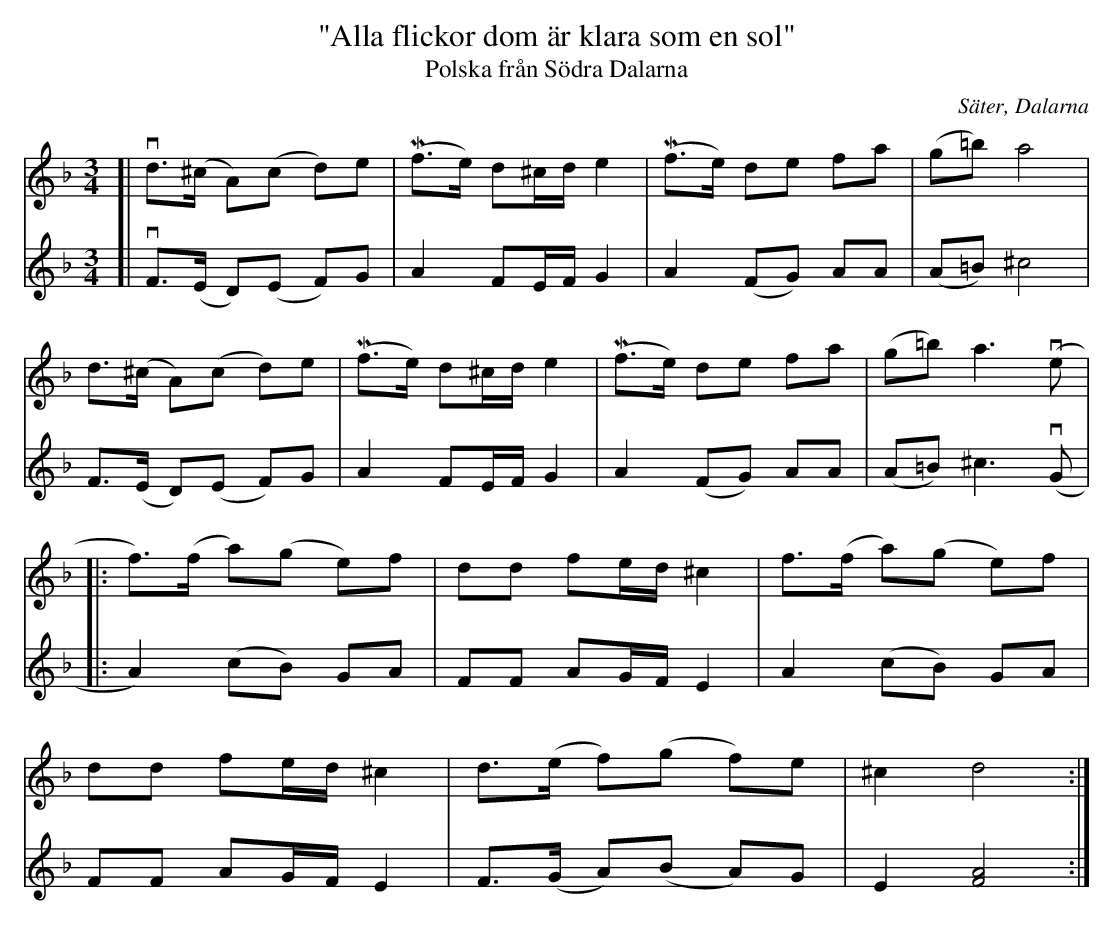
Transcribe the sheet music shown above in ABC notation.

X:1
T:"Alla flickor dom är klara som en sol"
T:Polska från Södra Dalarna
O:Säter, Dalarna
L:1/16
M:3/4
K:Dm
V:1
[|v d2>(^c2 A2)(c2 d2)e2 | M(f2>e2) d2^cd e4 | M(f2>e2) d2e2 f2a2 | (g2=b2) a8 |
d2>(^c2 A2)(c2 d2)e2 | M(f2>e2) d2^cd e4 | M(f2>e2) d2e2 f2a2 | (g2=b2) a6 v(e2 |
|: f2>)(f2 a2)(g2 e2)f2 | d2d2 f2ed ^c4 | f2>(f2 a2)(g2 e2)f2 |
d2d2 f2ed ^c4 | d2>(e2 f2)(g2 f2)e2 | ^c4 d8 :|
V:2
[| v F2>(E2 D2)(E2 F2)G2 | A4 F2EF G4 | A4 (F2G2) A2A2 | (A2=B2) ^c8 |
F2>(E2 D2)(E2 F2)G2 | A4 F2EF G4 | A4 (F2G2) A2A2 | (A2=B2) ^c6 v(G2 |
|: A4) (c2B2) G2A2 | F2F2 A2GF E4 | A4 (c2B2) G2A2 |
F2F2 A2GF E4 | F2>(G2 A2)(B2 A2)G2 | E4 [F8A8] :|
